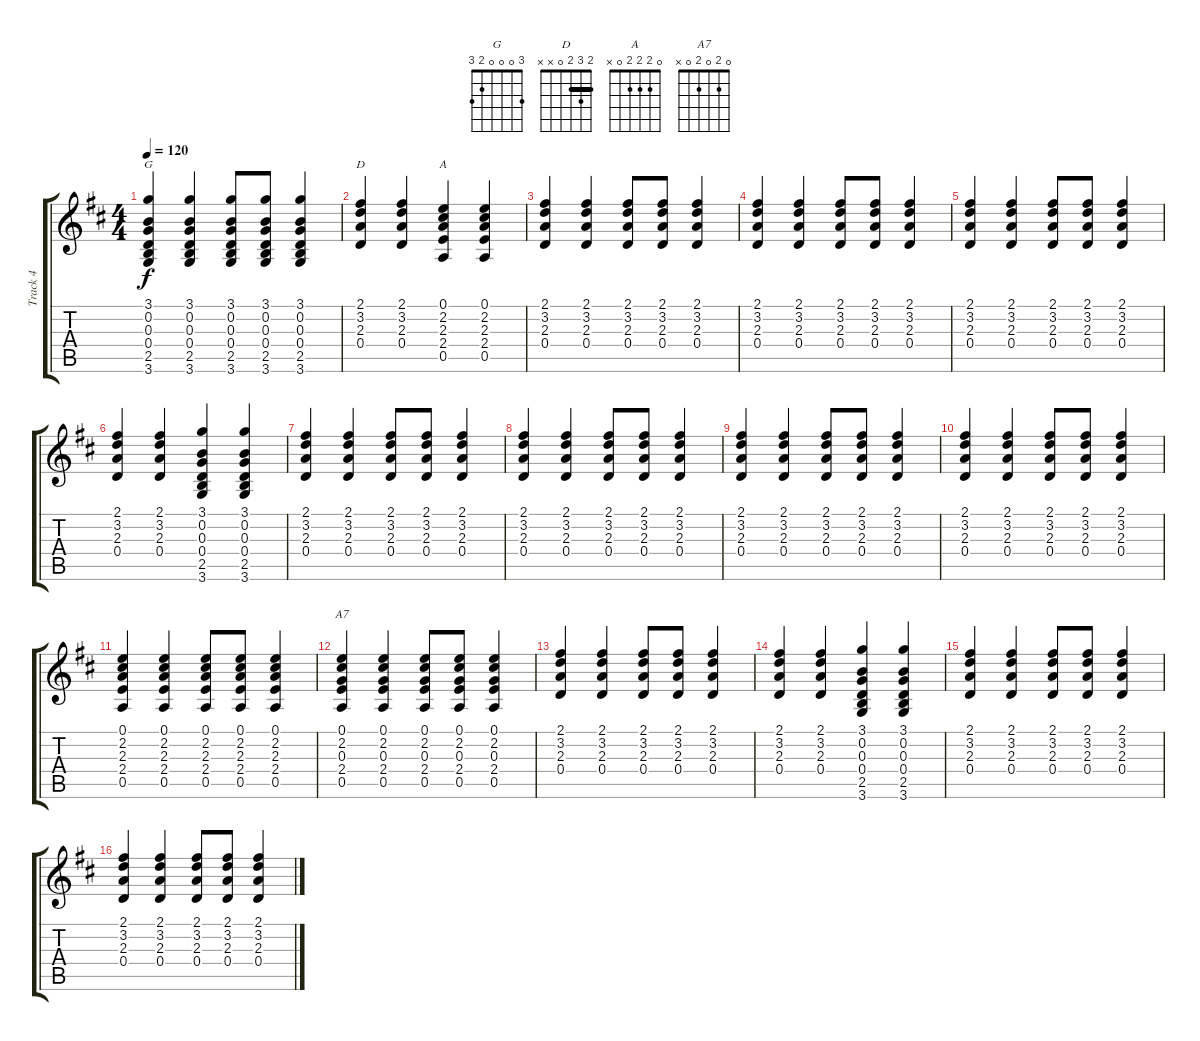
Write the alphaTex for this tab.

\track ("Track 4" "Track 4") {instrument acousticguitarnylon}
\staff {score tabs}
\tuning (E4 B3 G3 D3 A2 E2) {hide}
\chord ("G" 3 0 0 0 2 3)
\chord ("D" 2 3 2 0 x x) {barre 2}
\chord ("A" 0 2 2 2 0 x)
\chord ("A7" 0 2 0 2 0 x)
\ts (4 4)
\tempo 120
\clef g2
\ks d
(3.1 0.2 0.3 0.4 2.5 3.6).4{ch "G" dy f instrument acousticguitarnylon} (3.1 0.2 0.3 0.4 2.5 3.6).4 (3.1 0.2 0.3 0.4 2.5 3.6).8 (3.1 0.2 0.3 0.4 2.5 3.6).8 (3.1 0.2 0.3 0.4 2.5 3.6).4 |
(2.1 3.2 2.3 0.4).4{ch "D"} (2.1 3.2 2.3 0.4).4 (0.1 2.2 2.3 2.4 0.5).4{ch "A"} (0.1 2.2 2.3 2.4 0.5).4 |
(2.1 3.2 2.3 0.4).4 (2.1 3.2 2.3 0.4).4 (2.1 3.2 2.3 0.4).8 (2.1 3.2 2.3 0.4).8 (2.1 3.2 2.3 0.4).4 |
(2.1 3.2 2.3 0.4).4 (2.1 3.2 2.3 0.4).4 (2.1 3.2 2.3 0.4).8 (2.1 3.2 2.3 0.4).8 (2.1 3.2 2.3 0.4).4 |
(2.1 3.2 2.3 0.4).4 (2.1 3.2 2.3 0.4).4 (2.1 3.2 2.3 0.4).8 (2.1 3.2 2.3 0.4).8 (2.1 3.2 2.3 0.4).4 |
(2.1 3.2 2.3 0.4).4 (2.1 3.2 2.3 0.4).4 (3.1 0.2 0.3 0.4 2.5 3.6).4 (3.1 0.2 0.3 0.4 2.5 3.6).4 |
(2.1 3.2 2.3 0.4).4 (2.1 3.2 2.3 0.4).4 (2.1 3.2 2.3 0.4).8 (2.1 3.2 2.3 0.4).8 (2.1 3.2 2.3 0.4).4 |
(2.1 3.2 2.3 0.4).4 (2.1 3.2 2.3 0.4).4 (2.1 3.2 2.3 0.4).8 (2.1 3.2 2.3 0.4).8 (2.1 3.2 2.3 0.4).4 |
(2.1 3.2 2.3 0.4).4 (2.1 3.2 2.3 0.4).4 (2.1 3.2 2.3 0.4).8 (2.1 3.2 2.3 0.4).8 (2.1 3.2 2.3 0.4).4 |
(2.1 3.2 2.3 0.4).4 (2.1 3.2 2.3 0.4).4 (2.1 3.2 2.3 0.4).8 (2.1 3.2 2.3 0.4).8 (2.1 3.2 2.3 0.4).4 |
(0.1 2.2 2.3 2.4 0.5).4 (0.1 2.2 2.3 2.4 0.5).4 (0.1 2.2 2.3 2.4 0.5).8 (0.1 2.2 2.3 2.4 0.5).8 (0.1 2.2 2.3 2.4 0.5).4 |
(0.1 2.2 0.3 2.4 0.5).4{ch "A7"} (0.1 2.2 0.3 2.4 0.5).4 (0.1 2.2 0.3 2.4 0.5).8 (0.1 2.2 0.3 2.4 0.5).8 (0.1 2.2 0.3 2.4 0.5).4 |
(2.1 3.2 2.3 0.4).4 (2.1 3.2 2.3 0.4).4 (2.1 3.2 2.3 0.4).8 (2.1 3.2 2.3 0.4).8 (2.1 3.2 2.3 0.4).4 |
(2.1 3.2 2.3 0.4).4 (2.1 3.2 2.3 0.4).4 (3.1 0.2 0.3 0.4 2.5 3.6).4 (3.1 0.2 0.3 0.4 2.5 3.6).4 |
(2.1 3.2 2.3 0.4).4 (2.1 3.2 2.3 0.4).4 (2.1 3.2 2.3 0.4).8 (2.1 3.2 2.3 0.4).8 (2.1 3.2 2.3 0.4).4 |
(2.1 3.2 2.3 0.4).4 (2.1 3.2 2.3 0.4).4 (2.1 3.2 2.3 0.4).8 (2.1 3.2 2.3 0.4).8 (2.1 3.2 2.3 0.4).4
